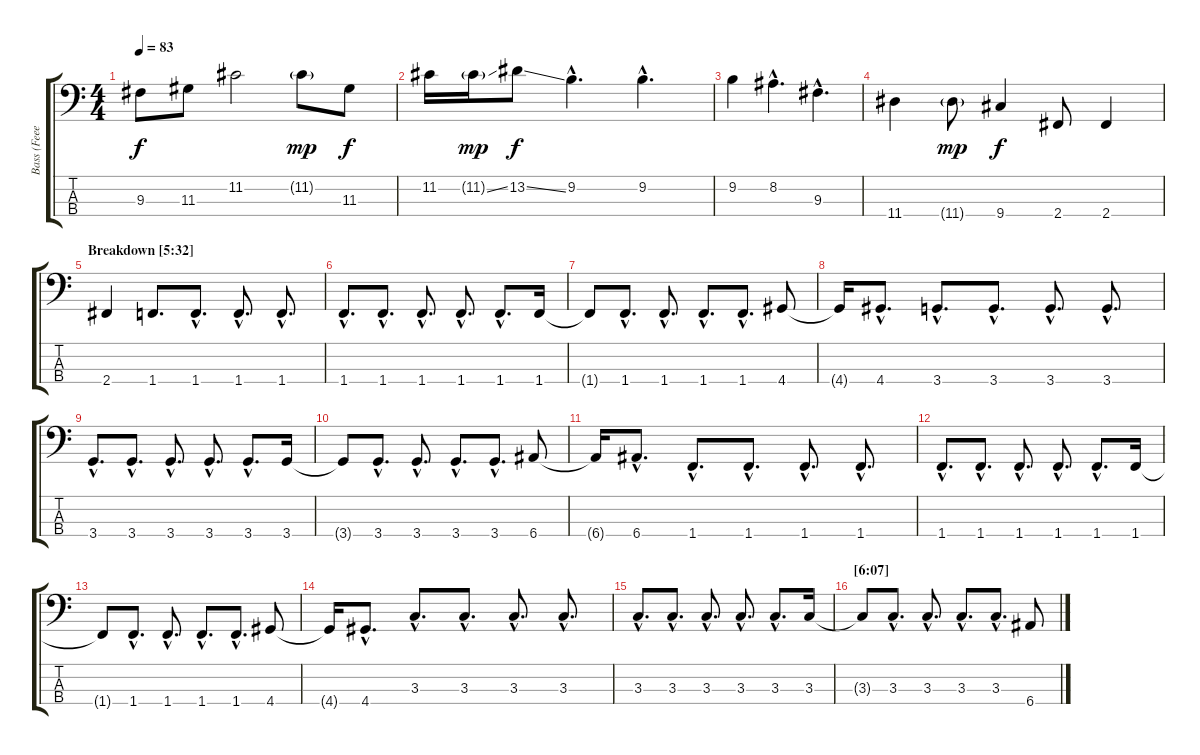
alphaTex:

\track ("Bass (Feeeel)" "Bass (Feee") {instrument electricbassfinger}
\staff {score tabs}
\tuning (G2 D2 A1 E1) {hide}
\ts (4 4)
\tempo 83
\clef f4
\ks c
9.3.8{dy f} 11.3.8 11.2.2 11.2{g}.8{dy mp} 11.3.8{dy f} |
11.2.16 11.2{ss g}.16{dy mp} 13.2{ss}.8{dy f} 9.2{hac}.4{d} 9.2{hac}.4{d} |
9.2.4 8.2{hac}.4{d} 9.3{hac}.4{d} |
11.4.4 11.4{g}.8{dy mp} 9.4.4{dy f} 2.4.8 2.4.4 |
\section ("" "Breakdown [5:32]")
2.4.4 1.4.8{d} 1.4{hac}.8{d} 1.4{hac}.8{d} 1.4{hac}.8{d} |
1.4{hac}.8{d} 1.4{hac}.8{d} 1.4{hac}.8{d} 1.4{hac}.8{d} 1.4{hac}.8{d} 1.4.16 |
1.4{t}.8 1.4{hac}.8{d} 1.4{hac}.8{d} 1.4{hac}.8{d} 1.4{hac}.8{d} 4.4.8 |
4.4{t}.16 4.4{hac}.8{d} 3.4{hac}.8{d} 3.4{hac}.8{d} 3.4{hac}.8{d} 3.4{hac}.8{d} |
3.4{hac}.8{d} 3.4{hac}.8{d} 3.4{hac}.8{d} 3.4{hac}.8{d} 3.4{hac}.8{d} 3.4.16 |
3.4{t}.8 3.4{hac}.8{d} 3.4{hac}.8{d} 3.4{hac}.8{d} 3.4{hac}.8{d} 6.4.8 |
6.4{t}.16 6.4{hac}.8{d} 1.4{hac}.8{d} 1.4{hac}.8{d} 1.4{hac}.8{d} 1.4{hac}.8{d} |
1.4{hac}.8{d} 1.4{hac}.8{d} 1.4{hac}.8{d} 1.4{hac}.8{d} 1.4{hac}.8{d} 1.4.16 |
1.4{t}.8 1.4{hac}.8{d} 1.4{hac}.8{d} 1.4{hac}.8{d} 1.4{hac}.8{d} 4.4.8 |
4.4{t}.16 4.4{hac}.8{d} 3.3{hac}.8{d} 3.3{hac}.8{d} 3.3{hac}.8{d} 3.3{hac}.8{d} |
3.3{hac}.8{d} 3.3{hac}.8{d} 3.3{hac}.8{d} 3.3{hac}.8{d} 3.3{hac}.8{d} 3.3.16 |
\section ("" "[6:07]")
3.3{t}.8 3.3{hac}.8{d} 3.3{hac}.8{d} 3.3{hac}.8{d} 3.3{hac}.8{d} 6.4.8
